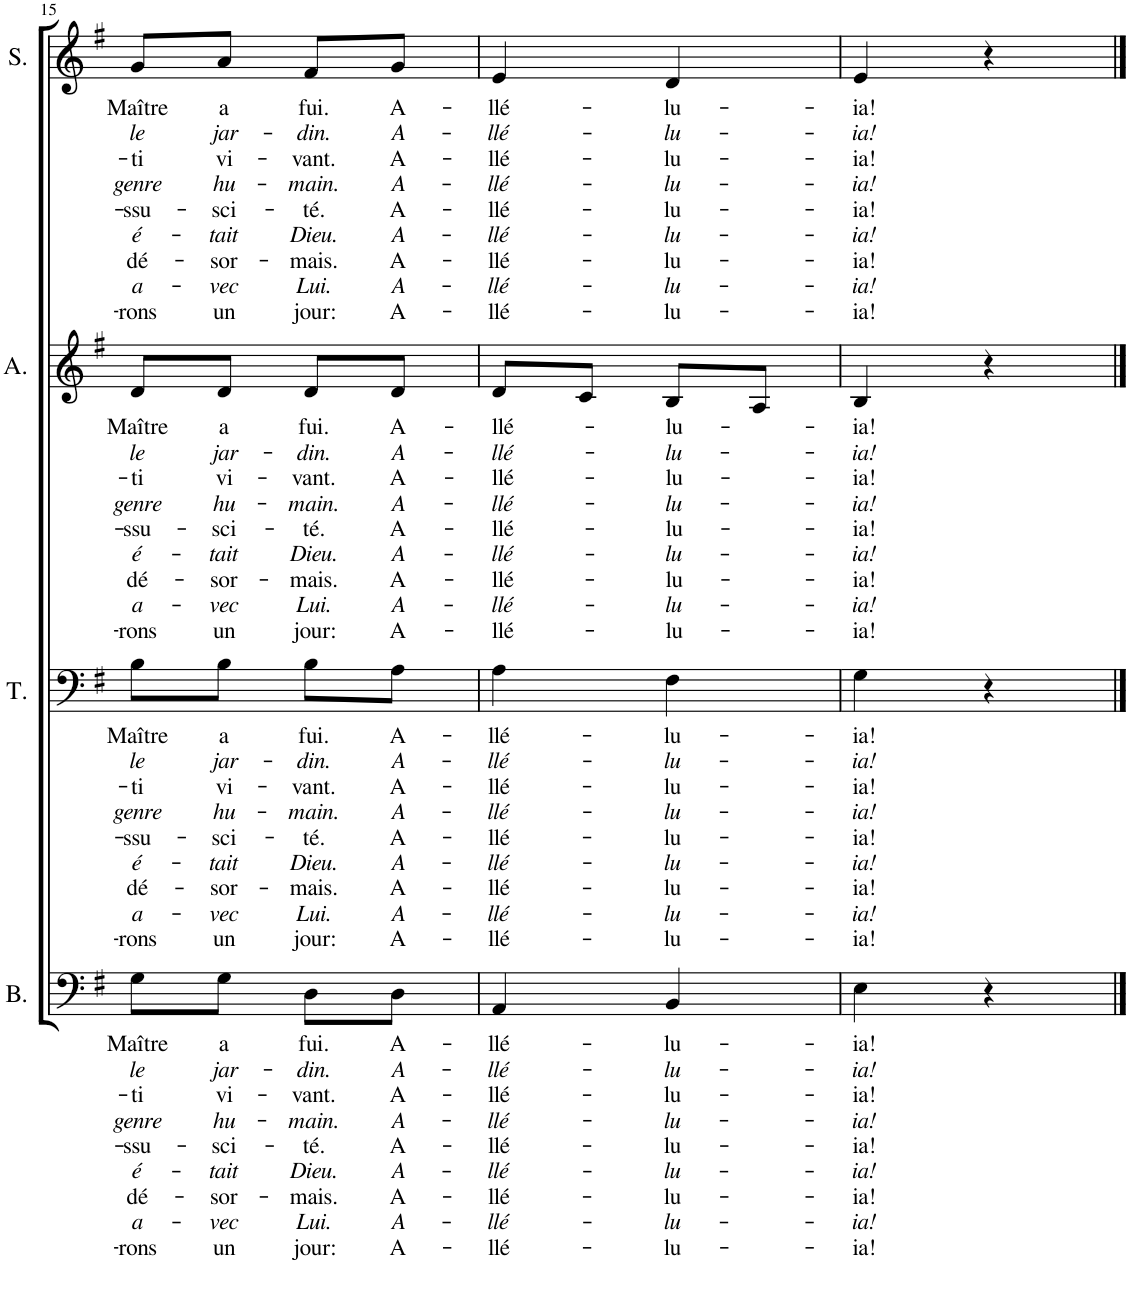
**kern	**text	**text	**text	**text	**text	**text	**text	**text	**text	**kern	**text	**text	**text	**text	**text	**text	**text	**text	**text	**kern	**text	**text	**text	**text	**text	**text	**text	**text	**text	**kern	**text	**text	**text	**text	**text	**text	**text	**text	**text
*part4	*part4	*part4	*part4	*part4	*part4	*part4	*part4	*part4	*part4	*part3	*part3	*part3	*part3	*part3	*part3	*part3	*part3	*part3	*part3	*part2	*part2	*part2	*part2	*part2	*part2	*part2	*part2	*part2	*part2	*part1	*part1	*part1	*part1	*part1	*part1	*part1	*part1	*part1	*part1
*staff4	*staff4	*staff4	*staff4	*staff4	*staff4	*staff4	*staff4	*staff4	*staff4	*staff3	*staff3	*staff3	*staff3	*staff3	*staff3	*staff3	*staff3	*staff3	*staff3	*staff2	*staff2	*staff2	*staff2	*staff2	*staff2	*staff2	*staff2	*staff2	*staff2	*staff1	*staff1	*staff1	*staff1	*staff1	*staff1	*staff1	*staff1	*staff1	*staff1
*I"Basse	*	*	*	*	*	*	*	*	*	*I"Ténor	*	*	*	*	*	*	*	*	*	*I"Alto	*	*	*	*	*	*	*	*	*	*I"Soprane	*	*	*	*	*	*	*	*	*
*I'B.	*	*	*	*	*	*	*	*	*	*I'T.	*	*	*	*	*	*	*	*	*	*I'A.	*	*	*	*	*	*	*	*	*	*I'S.	*	*	*	*	*	*	*	*	*
!!LO:PB:g=z
*clefF4	*	*	*	*	*	*	*	*	*	*clefF4	*	*	*	*	*	*	*	*	*	*clefG2	*	*	*	*	*	*	*	*	*	*clefG2	*	*	*	*	*	*	*	*	*
*k[f#]	*	*	*	*	*	*	*	*	*	*k[f#]	*	*	*	*	*	*	*	*	*	*k[f#]	*	*	*	*	*	*	*	*	*	*k[f#]	*	*	*	*	*	*	*	*	*
*M2/4	*	*	*	*	*	*	*	*	*	*M2/4	*	*	*	*	*	*	*	*	*	*M2/4	*	*	*	*	*	*	*	*	*	*M2/4	*	*	*	*	*	*	*	*	*
=15	=15	=15	=15	=15	=15	=15	=15	=15	=15	=15	=15	=15	=15	=15	=15	=15	=15	=15	=15	=15	=15	=15	=15	=15	=15	=15	=15	=15	=15	=15	=15	=15	=15	=15	=15	=15	=15	=15	=15
!	!LO:LY:b	!LO:LY:b	!LO:LY:b	!LO:LY:b	!LO:LY:b	!LO:LY:b	!LO:LY:b	!LO:LY:b	!LO:LY:b	!	!LO:LY:b	!LO:LY:b	!LO:LY:b	!LO:LY:b	!LO:LY:b	!LO:LY:b	!LO:LY:b	!LO:LY:b	!LO:LY:b	!	!LO:LY:b	!LO:LY:b	!LO:LY:b	!LO:LY:b	!LO:LY:b	!LO:LY:b	!LO:LY:b	!LO:LY:b	!LO:LY:b	!	!LO:LY:b	!LO:LY:b	!LO:LY:b	!LO:LY:b	!LO:LY:b	!LO:LY:b	!LO:LY:b	!LO:LY:b	!LO:LY:b
8G\L	Maître	le	-ti	genre	-ssu-	é-	dé-	a-	-rons	8B\L	Maître	le	-ti	genre	-ssu-	é-	dé-	a-	-rons	8d/L	Maître	le	-ti	genre	-ssu-	é-	dé-	a-	-rons	8g/L	Maître	le	-ti	genre	-ssu-	é-	dé-	a-	-rons
!	!LO:LY:b	!LO:LY:b	!LO:LY:b	!LO:LY:b	!LO:LY:b	!LO:LY:b	!LO:LY:b	!LO:LY:b	!LO:LY:b	!	!LO:LY:b	!LO:LY:b	!LO:LY:b	!LO:LY:b	!LO:LY:b	!LO:LY:b	!LO:LY:b	!LO:LY:b	!LO:LY:b	!	!LO:LY:b	!LO:LY:b	!LO:LY:b	!LO:LY:b	!LO:LY:b	!LO:LY:b	!LO:LY:b	!LO:LY:b	!LO:LY:b	!	!LO:LY:b	!LO:LY:b	!LO:LY:b	!LO:LY:b	!LO:LY:b	!LO:LY:b	!LO:LY:b	!LO:LY:b	!LO:LY:b
8G\J	a	jar-	vi-	hu-	-sci-	-tait	-sor-	-vec	un	8B\J	a	jar-	vi-	hu-	-sci-	-tait	-sor-	-vec	un	8d/J	a	jar-	vi-	hu-	-sci-	-tait	-sor-	-vec	un	8a/J	a	jar-	vi-	hu-	-sci-	-tait	-sor-	-vec	un
!	!LO:LY:b	!LO:LY:b	!LO:LY:b	!LO:LY:b	!LO:LY:b	!LO:LY:b	!LO:LY:b	!LO:LY:b	!LO:LY:b	!	!LO:LY:b	!LO:LY:b	!LO:LY:b	!LO:LY:b	!LO:LY:b	!LO:LY:b	!LO:LY:b	!LO:LY:b	!LO:LY:b	!	!LO:LY:b	!LO:LY:b	!LO:LY:b	!LO:LY:b	!LO:LY:b	!LO:LY:b	!LO:LY:b	!LO:LY:b	!LO:LY:b	!	!LO:LY:b	!LO:LY:b	!LO:LY:b	!LO:LY:b	!LO:LY:b	!LO:LY:b	!LO:LY:b	!LO:LY:b	!LO:LY:b
8D\L	fui.	-din.	-vant.	-main.	-té.	Dieu.	-mais.	Lui.	jour:	8B\L	fui.	-din.	-vant.	-main.	-té.	Dieu.	-mais.	Lui.	jour:	8d/L	fui.	-din.	-vant.	-main.	-té.	Dieu.	-mais.	Lui.	jour:	8f#/L	fui.	-din.	-vant.	-main.	-té.	Dieu.	-mais.	Lui.	jour:
!	!LO:LY:b	!LO:LY:b	!LO:LY:b	!LO:LY:b	!LO:LY:b	!LO:LY:b	!LO:LY:b	!LO:LY:b	!LO:LY:b	!	!LO:LY:b	!LO:LY:b	!LO:LY:b	!LO:LY:b	!LO:LY:b	!LO:LY:b	!LO:LY:b	!LO:LY:b	!LO:LY:b	!	!LO:LY:b	!LO:LY:b	!LO:LY:b	!LO:LY:b	!LO:LY:b	!LO:LY:b	!LO:LY:b	!LO:LY:b	!LO:LY:b	!	!LO:LY:b	!LO:LY:b	!LO:LY:b	!LO:LY:b	!LO:LY:b	!LO:LY:b	!LO:LY:b	!LO:LY:b	!LO:LY:b
8D\J	A-	A-	A-	A-	A-	A-	A-	A-	A-	8A\J	A-	A-	A-	A-	A-	A-	A-	A-	A-	8d/J	A-	A-	A-	A-	A-	A-	A-	A-	A-	8g/J	A-	A-	A-	A-	A-	A-	A-	A-	A-
=16	=16	=16	=16	=16	=16	=16	=16	=16	=16	=16	=16	=16	=16	=16	=16	=16	=16	=16	=16	=16	=16	=16	=16	=16	=16	=16	=16	=16	=16	=16	=16	=16	=16	=16	=16	=16	=16	=16	=16
!	!LO:LY:b	!LO:LY:b	!LO:LY:b	!LO:LY:b	!LO:LY:b	!LO:LY:b	!LO:LY:b	!LO:LY:b	!LO:LY:b	!	!LO:LY:b	!LO:LY:b	!LO:LY:b	!LO:LY:b	!LO:LY:b	!LO:LY:b	!LO:LY:b	!LO:LY:b	!LO:LY:b	!	!LO:LY:b	!LO:LY:b	!LO:LY:b	!LO:LY:b	!LO:LY:b	!LO:LY:b	!LO:LY:b	!LO:LY:b	!LO:LY:b	!	!LO:LY:b	!LO:LY:b	!LO:LY:b	!LO:LY:b	!LO:LY:b	!LO:LY:b	!LO:LY:b	!LO:LY:b	!LO:LY:b
4AA/	-llé-	-llé-	-llé-	-llé-	-llé-	-llé-	-llé-	-llé-	-llé-	4A\	-llé-	-llé-	-llé-	-llé-	-llé-	-llé-	-llé-	-llé-	-llé-	8d/L	-llé-	-llé-	-llé-	-llé-	-llé-	-llé-	-llé-	-llé-	-llé-	4e/	-llé-	-llé-	-llé-	-llé-	-llé-	-llé-	-llé-	-llé-	-llé-
.	.	.	.	.	.	.	.	.	.	.	.	.	.	.	.	.	.	.	.	8c/J	.	.	.	.	.	.	.	.	.	.	.	.	.	.	.	.	.	.	.
!	!LO:LY:b	!LO:LY:b	!LO:LY:b	!LO:LY:b	!LO:LY:b	!LO:LY:b	!LO:LY:b	!LO:LY:b	!LO:LY:b	!	!LO:LY:b	!LO:LY:b	!LO:LY:b	!LO:LY:b	!LO:LY:b	!LO:LY:b	!LO:LY:b	!LO:LY:b	!LO:LY:b	!	!LO:LY:b	!LO:LY:b	!LO:LY:b	!LO:LY:b	!LO:LY:b	!LO:LY:b	!LO:LY:b	!LO:LY:b	!LO:LY:b	!	!LO:LY:b	!LO:LY:b	!LO:LY:b	!LO:LY:b	!LO:LY:b	!LO:LY:b	!LO:LY:b	!LO:LY:b	!LO:LY:b
4BB/	-lu-	-lu-	-lu-	-lu-	-lu-	-lu-	-lu-	-lu-	-lu-	4F#\	-lu-	-lu-	-lu-	-lu-	-lu-	-lu-	-lu-	-lu-	-lu-	8B/L	-lu-	-lu-	-lu-	-lu-	-lu-	-lu-	-lu-	-lu-	-lu-	4d/	-lu-	-lu-	-lu-	-lu-	-lu-	-lu-	-lu-	-lu-	-lu-
.	.	.	.	.	.	.	.	.	.	.	.	.	.	.	.	.	.	.	.	8A/J	.	.	.	.	.	.	.	.	.	.	.	.	.	.	.	.	.	.	.
=17	=17	=17	=17	=17	=17	=17	=17	=17	=17	=17	=17	=17	=17	=17	=17	=17	=17	=17	=17	=17	=17	=17	=17	=17	=17	=17	=17	=17	=17	=17	=17	=17	=17	=17	=17	=17	=17	=17	=17
!	!LO:LY:b	!LO:LY:b	!LO:LY:b	!LO:LY:b	!LO:LY:b	!LO:LY:b	!LO:LY:b	!LO:LY:b	!LO:LY:b	!	!LO:LY:b	!LO:LY:b	!LO:LY:b	!LO:LY:b	!LO:LY:b	!LO:LY:b	!LO:LY:b	!LO:LY:b	!LO:LY:b	!	!LO:LY:b	!LO:LY:b	!LO:LY:b	!LO:LY:b	!LO:LY:b	!LO:LY:b	!LO:LY:b	!LO:LY:b	!LO:LY:b	!	!LO:LY:b	!LO:LY:b	!LO:LY:b	!LO:LY:b	!LO:LY:b	!LO:LY:b	!LO:LY:b	!LO:LY:b	!LO:LY:b
4E\	-ia!	-ia!	-ia!	-ia!	-ia!	-ia!	-ia!	-ia!	-ia!	4G\	-ia!	-ia!	-ia!	-ia!	-ia!	-ia!	-ia!	-ia!	-ia!	4B/	-ia!	-ia!	-ia!	-ia!	-ia!	-ia!	-ia!	-ia!	-ia!	4e/	-ia!	-ia!	-ia!	-ia!	-ia!	-ia!	-ia!	-ia!	-ia!
4r	.	.	.	.	.	.	.	.	.	4r	.	.	.	.	.	.	.	.	.	4r	.	.	.	.	.	.	.	.	.	4r	.	.	.	.	.	.	.	.	.
==	==	==	==	==	==	==	==	==	==	==	==	==	==	==	==	==	==	==	==	==	==	==	==	==	==	==	==	==	==	==	==	==	==	==	==	==	==	==	==
*-	*-	*-	*-	*-	*-	*-	*-	*-	*-	*-	*-	*-	*-	*-	*-	*-	*-	*-	*-	*-	*-	*-	*-	*-	*-	*-	*-	*-	*-	*-	*-	*-	*-	*-	*-	*-	*-	*-	*-
